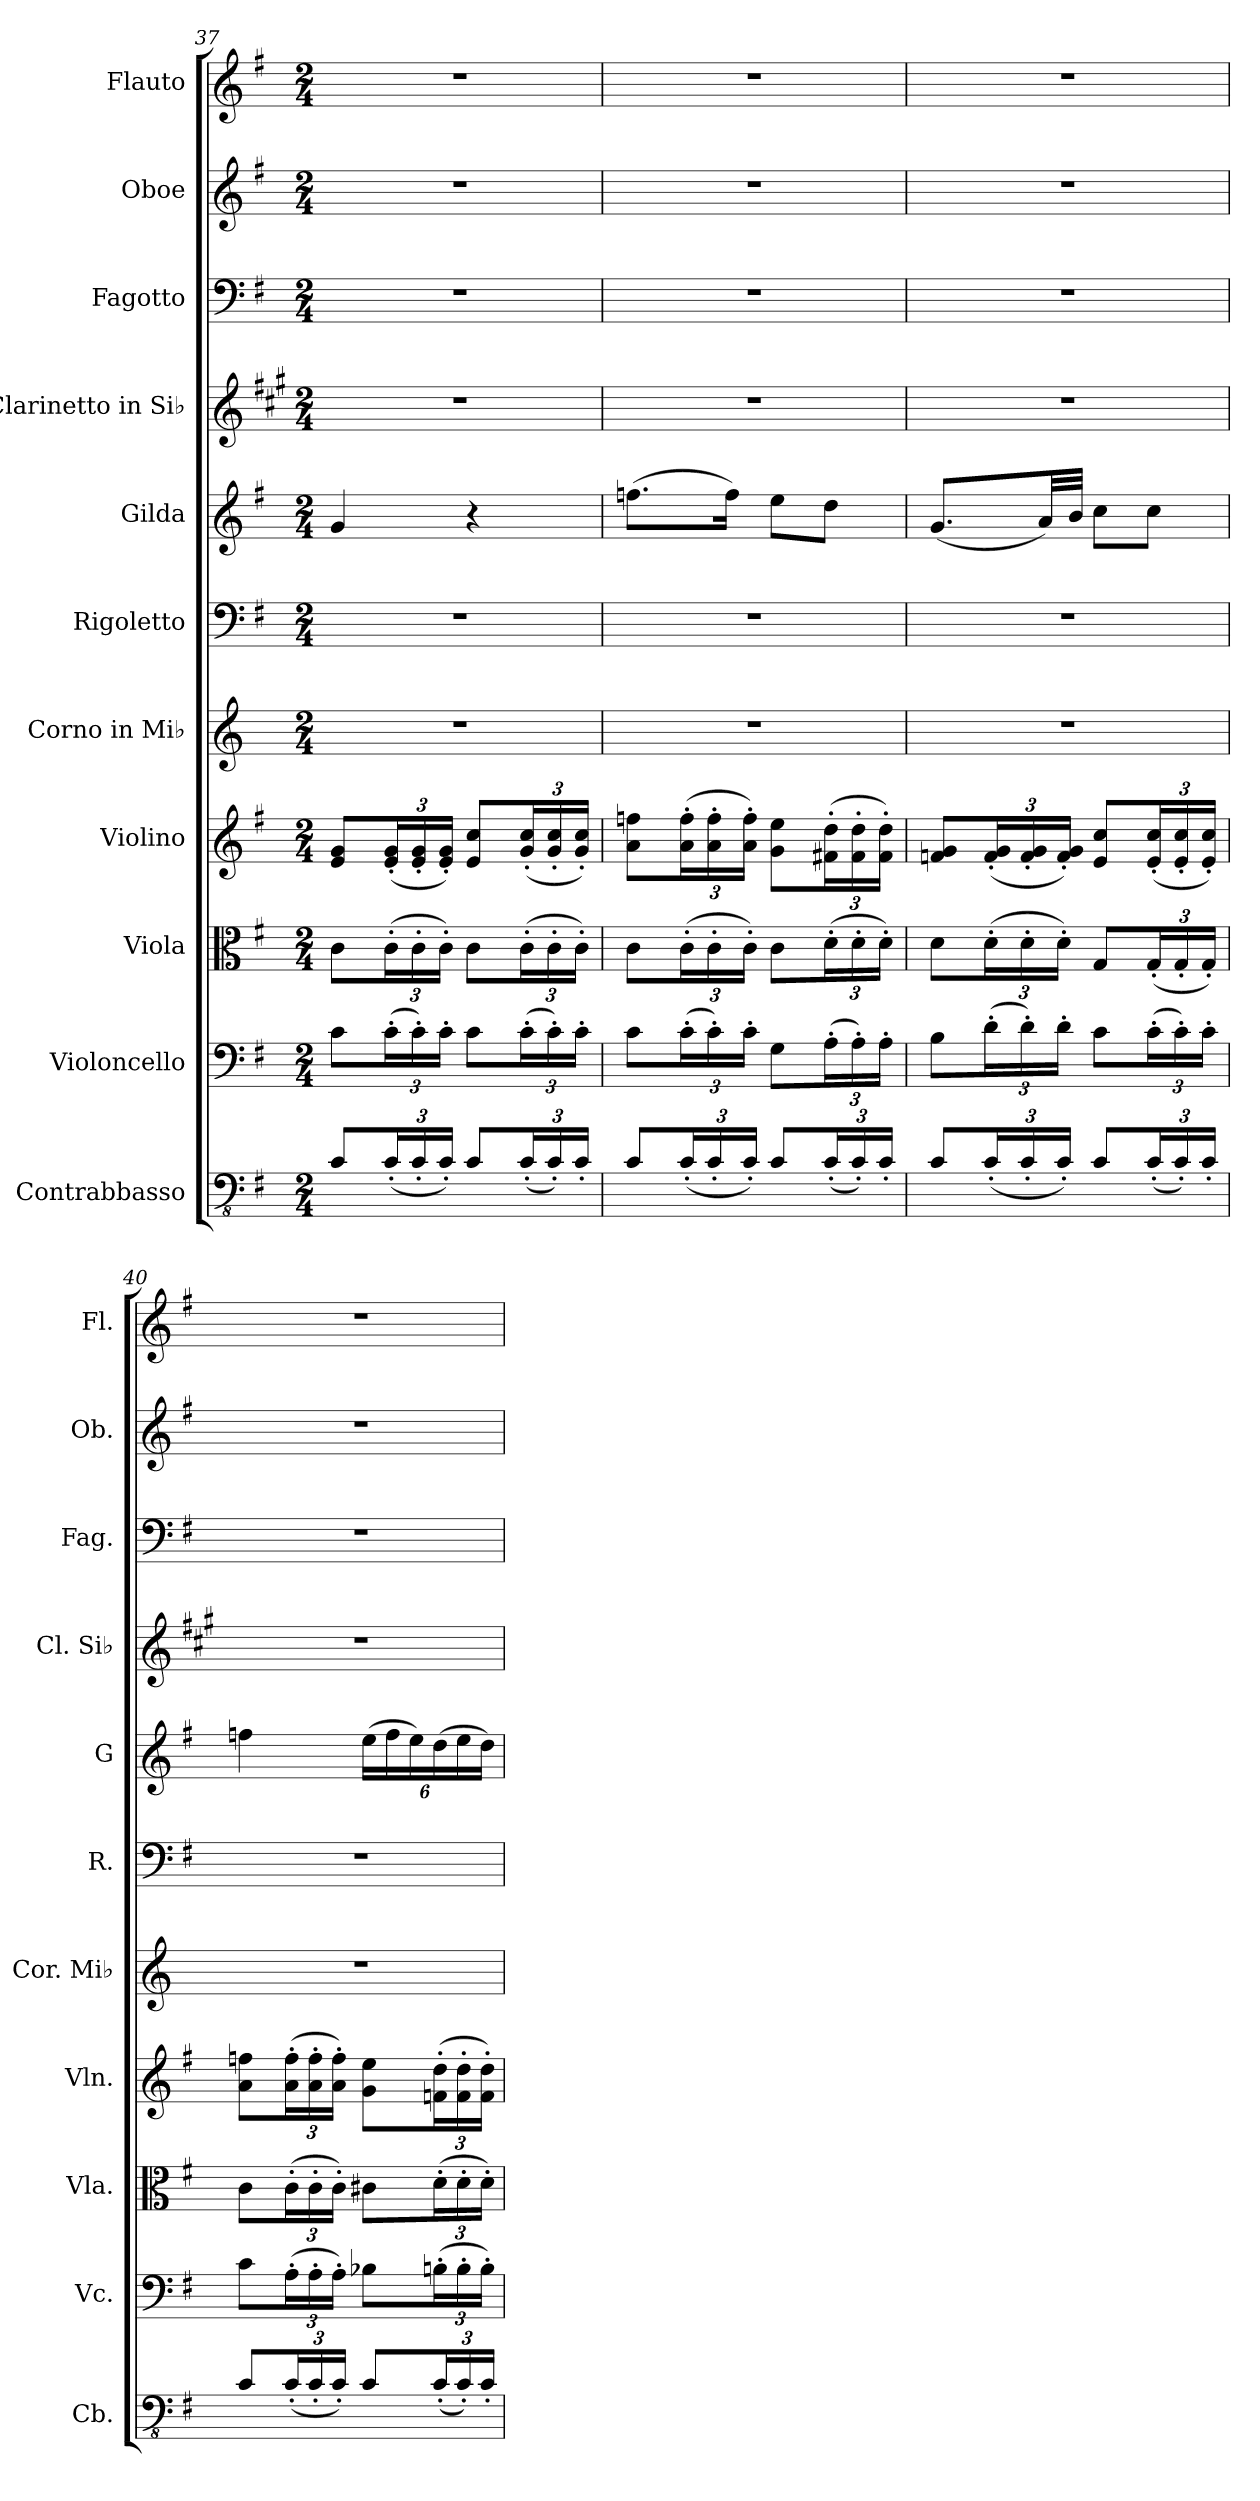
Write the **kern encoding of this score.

**kern	**kern	**kern	**kern	**kern	**kern	**kern	**kern	**kern	**kern	**kern
*part11	*part10	*part9	*part8	*part7	*part6	*part5	*part4	*part3	*part2	*part1
*staff11	*staff10	*staff9	*staff8	*staff7	*staff6	*staff5	*staff4	*staff3	*staff2	*staff1
*I"Contrabbasso	*I"Violoncello	*I"Viola	*I"Violino	*I"Corno in Mi♭	*I"Rigoletto	*I"Gilda	*I"Clarinetto in Si♭	*I"Fagotto	*I"Oboe	*I"Flauto
*I'Cb.	*I'Vc.	*I'Vla.	*I'Vln.	*I'Cor. Mi♭	*I'R.	*I'G	*I'Cl. Si♭	*I'Fag.	*I'Ob.	*I'Fl.
!!LO:PB:g=z
*clefFv4	*clefF4	*clefC3	*clefG2	*clefG2	*clefF4	*clefG2	*clefG2	*clefF4	*clefG2	*clefG2
*ITrd7c12	*	*	*	*ITrd5c9	*	*	*ITrd1c2	*	*	*
*k[f#]	*k[f#]	*k[f#]	*k[f#]	*k[b-e-a-]	*k[f#]	*k[f#]	*k[f#]	*k[f#]	*k[f#]	*k[f#]
*M2/4	*M2/4	*M2/4	*M2/4	*M2/4	*M2/4	*M2/4	*M2/4	*M2/4	*M2/4	*M2/4
=37	=37	=37	=37	=37	=37	=37	=37	=37	=37	=37
8CC/L	8c\L	8c\L	8e/ 8g/L	2r	2r	4g/	2r	2r	2r	2r
*Xbrackettup	*Xbrackettup	*Xbrackettup	*Xbrackettup	*	*	*	*	*	*	*
(<24CC'/L	(>24c'\L	(>24c'\L	(<24e/' 24g/'L	.	.	.	.	.	.	.
24CC'/	24c'\)	24c'\	24e/' 24g/'	.	.	.	.	.	.	.
24CC'/JJ)	24c'\JJ	24c'\JJ)	24e/' 24g/'JJ)	.	.	.	.	.	.	.
8CC/L	8c\L	8c\L	8e/ 8cc/L	.	.	4r	.	.	.	.
(<24CC'/L	(>24c'\L	(>24c'\L	(<24g/' 24cc/'L	.	.	.	.	.	.	.
24CC'/)	24c'\)	24c'\	24g/' 24cc/'	.	.	.	.	.	.	.
24CC'/JJ	24c'\JJ	24c'\JJ)	24g/' 24cc/'JJ)	.	.	.	.	.	.	.
=38	=38	=38	=38	=38	=38	=38	=38	=38	=38	=38
8CC/L	8c\L	8c\L	8a\ 8ffn\L	2r	2r	(>8.ffn\L	2r	2r	2r	2r
(<24CC'/L	(>24c'\L	(>24c'\L	(>24a\' 24ff\'L	.	.	.	.	.	.	.
24CC'/	24c'\)	24c'\	24a\' 24ff\'	.	.	.	.	.	.	.
.	.	.	.	.	.	16ff\Jk)	.	.	.	.
24CC'/JJ)	24c'\JJ	24c'\JJ)	24a\' 24ff\'JJ)	.	.	.	.	.	.	.
8CC/L	8G\L	8c\L	8g\ 8ee\L	.	.	8ee\L	.	.	.	.
(<24CC'/L	(>24A'\L	(>24d'\L	(>24f#X\' 24dd\'L	.	.	8dd\J	.	.	.	.
24CC'/)	24A'\)	24d'\	24f#\' 24dd\'	.	.	.	.	.	.	.
24CC'/JJ	24A'\JJ	24d'\JJ)	24f#\' 24dd\'JJ)	.	.	.	.	.	.	.
=39	=39	=39	=39	=39	=39	=39	=39	=39	=39	=39
8CC/L	8B\L	8d\L	8fn/ 8g/L	2r	2r	(<8.g/L	2r	2r	2r	2r
(<24CC'/L	(>24d'\L	(>24d'\L	(<24f/' 24g/'L	.	.	.	.	.	.	.
24CC'/	24d'\)	24d'\	24f/' 24g/'	.	.	.	.	.	.	.
.	.	.	.	.	.	32a/LL)	.	.	.	.
24CC'/JJ)	24d'\JJ	24d'\JJ)	24f/' 24g/'JJ)	.	.	.	.	.	.	.
.	.	.	.	.	.	32b/JJJ	.	.	.	.
8CC/L	8c\L	8G/L	8e/ 8cc/L	.	.	8cc\L	.	.	.	.
(<24CC'/L	(>24c'\L	(<24G'/L	(<24e/' 24cc/'L	.	.	8cc\J	.	.	.	.
24CC'/)	24c'\)	24G'/	24e/' 24cc/'	.	.	.	.	.	.	.
24CC'/JJ	24c'\JJ	24G'/JJ)	24e/' 24cc/'JJ)	.	.	.	.	.	.	.
=40	=40	=40	=40	=40	=40	=40	=40	=40	=40	=40
8CC/L	8c\L	8c\L	8a\ 8ffn\L	2r	2r	4ffn\	2r	2r	2r	2r
(<24CC'/L	(>24A'\L	(>24c'\L	(>24a\' 24ff\'L	.	.	.	.	.	.	.
24CC'/	24A'\	24c'\	24a\' 24ff\'	.	.	.	.	.	.	.
24CC'/JJ)	24A'\JJ)	24c'\JJ)	24a\' 24ff\'JJ)	.	.	.	.	.	.	.
*	*	*	*	*	*	*Xbrackettup	*	*	*	*
8CC/L	8B-X\L	8c#X\L	8g\ 8ee\L	.	.	(>24ee\LL	.	.	.	.
.	.	.	.	.	.	24ff\	.	.	.	.
.	.	.	.	.	.	24ee\)	.	.	.	.
(<24CC'/L	(>24Bn'\L	(>24d'\L	(>24fn\' 24dd\'L	.	.	(>24dd\	.	.	.	.
24CC'/)	24B'\	24d'\	24f\' 24dd\'	.	.	24ee\	.	.	.	.
24CC'/JJ	24B'\JJ)	24d'\JJ)	24f\' 24dd\'JJ)	.	.	24dd\JJ)	.	.	.	.
=	=	=	=	=	=	=	=	=	=	=
*-	*-	*-	*-	*-	*-	*-	*-	*-	*-	*-
